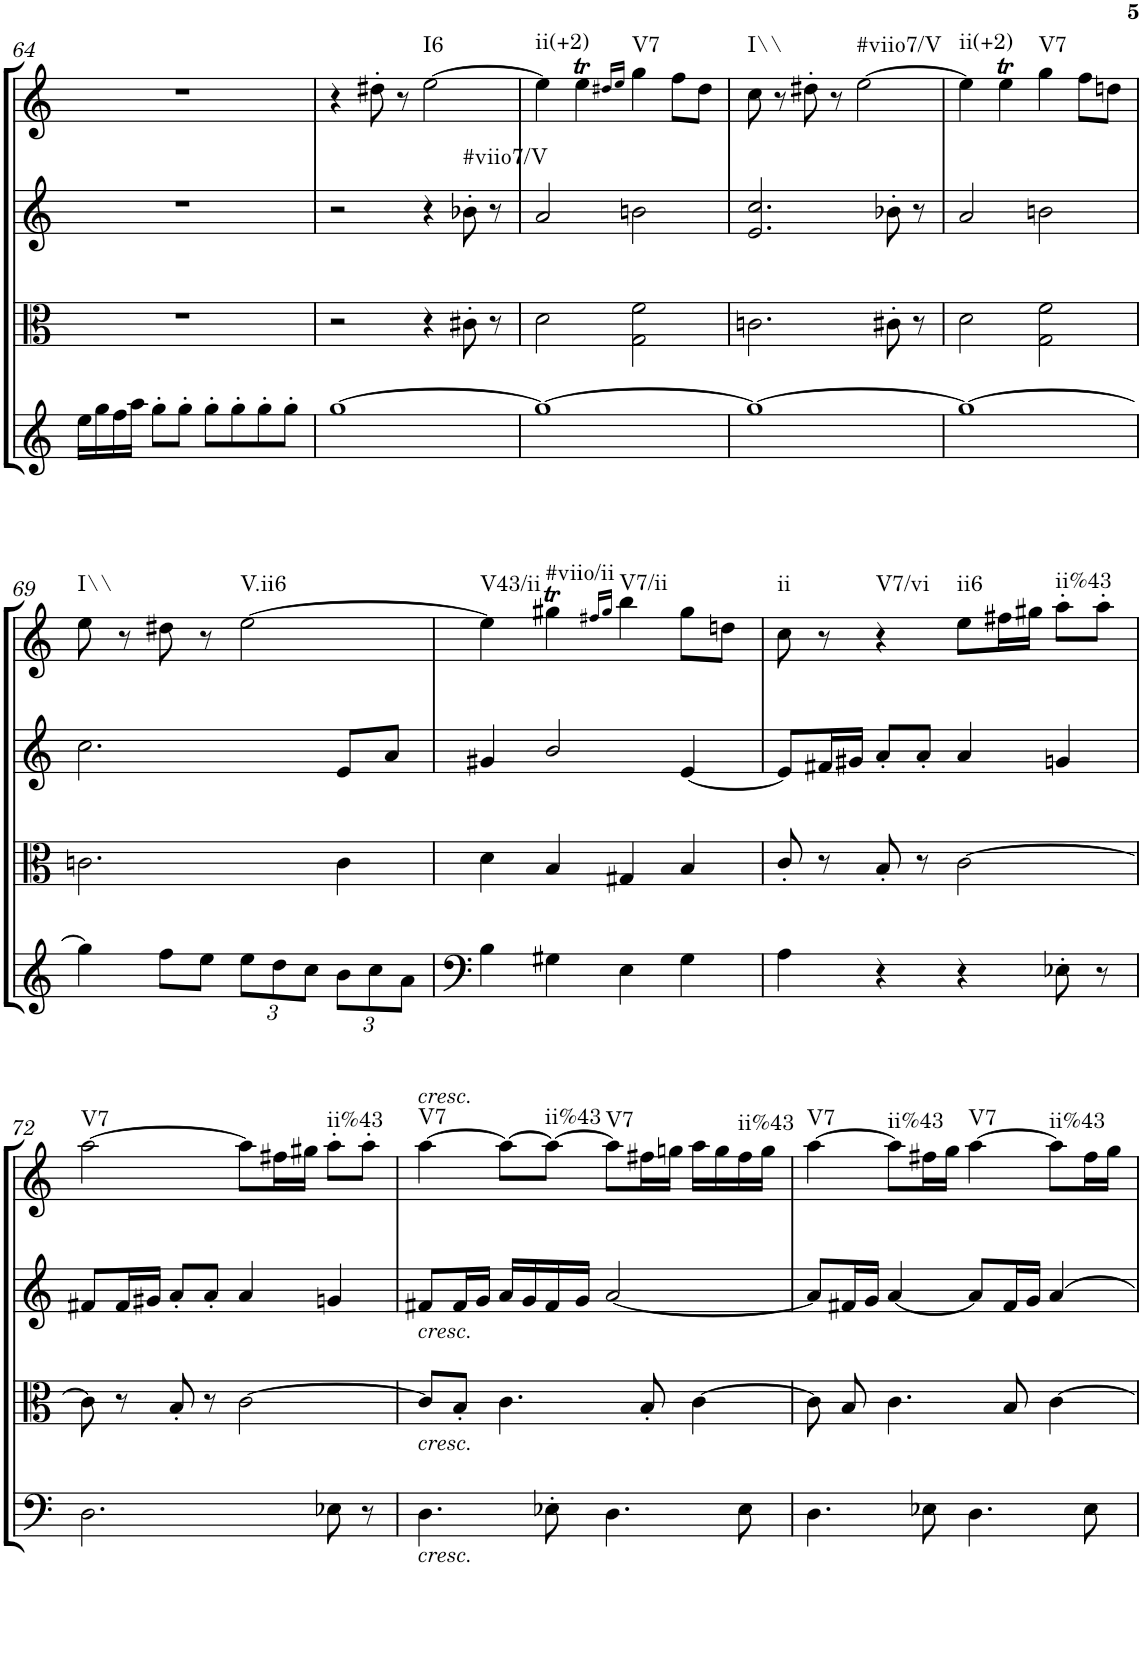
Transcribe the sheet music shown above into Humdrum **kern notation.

**kern	**kern	**kern	**harte	**kern	**harte
*part4	*part3	*part2	*part2	*part1	*part1
*staff4	*staff3	*staff2	*	*staff1	*
*I"Cello	*I"Viola	*I"2nd Violin	*	*I"1st Violin	*
*	*I'Vla	*I'Vln	*	*I'Vln	*
!!LO:PB:g=z
*clefF4	*clefC3	*clefG2	*	*clefG2	*
*k[]	*k[]	*k[]	*	*k[]	*
*M4/4	*M4/4	*M4/4	*	*M4/4	*
*met(c)	*met(c)	*met(c)	*	*met(c)	*
=64	=64	=64	=64	=64	=64
16ee\LL	1r	1r	.	1r	.
16gg\	.	.	.	.	.
16ff\	.	.	.	.	.
16aa\JJ	.	.	.	.	.
8gg'\L	.	.	.	.	.
8gg'\J	.	.	.	.	.
8gg'\L	.	.	.	.	.
8gg'\	.	.	.	.	.
8gg'\	.	.	.	.	.
8gg'\J	.	.	.	.	.
=65	=65	=65	=65	=65	=65
[1gg	2r	2r	.	4r	.
.	.	.	.	8dd#X'\	.
.	.	.	.	8r	.
!	!	!	!	!	!LO:H:kt=I6
.	4r	4r	.	[2ee\	N
!	!	!	!LO:H:kt=#viio7/V	!	!
.	8c#X'\	8b-X'\	N	.	.
.	8r	8r	.	.	.
=66	=66	=66	=66	=66	=66
!	!	!	!	!	!LO:H:kt=ii(+2)
1gg_	2d\	2a/	.	4ee\]	N
.	.	.	.	4eet\	.
.	.	.	.	16qdd#X/LL	.
.	.	.	.	16qee/JJ	.
!	!	!	!	!	!LO:H:kt=V7
.	2G\ 2f\	2bn\	.	4gg\	N
.	.	.	.	8ff\L	.
.	.	.	.	8dd#\J	.
=67	=67	=67	=67	=67	=67
!	!	!	!	!	!LO:H:kt=I\\
1gg_	2.cn\	2.e/ 2.cc/	.	8cc\	N
.	.	.	.	8r	.
.	.	.	.	8dd#X'\	.
.	.	.	.	8r	.
!	!	!	!	!	!LO:H:kt=#viio7/V
.	.	.	.	[2ee\	N
.	8c#X'\	8b-X'\	.	.	.
.	8r	8r	.	.	.
=68	=68	=68	=68	=68	=68
!	!	!	!	!	!LO:H:kt=ii(+2)
1gg_	2d\	2a/	.	4ee\]	N
.	.	.	.	4eet\	.
!	!	!	!	!	!LO:H:kt=V7
.	2G\ 2f\	2bn\	.	4gg\	N
.	.	.	.	8ff\L	.
.	.	.	.	8ddn\J	.
!!LO:LB:g=z
=69	=69	=69	=69	=69	=69
!	!	!	!	!	!LO:H:kt=I\\
4gg\]	2.cn\	2.cc\	.	8ee\	N
.	.	.	.	8r	.
8ff\L	.	.	.	8dd#X\	.
8ee\J	.	.	.	8r	.
*Xbrackettup	*	*	*	*	*
!	!	!	!	!	!LO:H:kt=V.ii6
12ee\L	.	.	.	[2ee\	N
12dd\	.	.	.	.	.
12cc\J	.	.	.	.	.
12b\L	4c\	8e/L	.	.	.
12cc\	.	.	.	.	.
.	.	8a/J	.	.	.
12a\J	.	.	.	.	.
=70	=70	=70	=70	=70	=70
!	!	!	!	!	!LO:H:kt=V43/ii
4B\	4d\	4g#X/	.	4ee\]	N
!	!	!	!	!	!LO:H:kt=#viio/ii
4G#X\	4B/	2b/	.	4gg#Xt\	N
.	.	.	.	16qff#X/LL	.
.	.	.	.	16qgg#/JJ	.
!	!	!	!	!	!LO:H:kt=V7/ii
4E\	4G#X/	.	.	4bb\	N
4G#\	4B/	[4e/	.	8gg#\L	.
.	.	.	.	8ddn\J	.
=71	=71	=71	=71	=71	=71
!	!	!	!	!	!LO:H:kt=ii
4A\	8c'/	8e/L]	.	8cc\	N
.	8r	16f#X/L	.	8r	.
.	.	16g#X/JJ	.	.	.
!	!	!	!	!	!LO:H:kt=V7/vi
4r	8B'/	8a'/L	.	4r	N
.	8r	8a'/J	.	.	.
!	!	!	!	!	!LO:H:kt=ii6
4r	[2c\	4a/	.	8ee\L	N
.	.	.	.	16ff#X\L	.
.	.	.	.	16gg#X\JJ	.
!	!	!	!	!	!LO:H:kt=ii%43
8E-X'\	.	4gn/	.	8aa'\L	N
8r	.	.	.	8aa'\J	.
!!LO:LB:g=z
=72	=72	=72	=72	=72	=72
!	!	!	!	!	!LO:H:kt=V7
2.D\	8c\]	8f#X/L	.	[2aa\	N
.	8r	16f#/L	.	.	.
.	.	16g#X/JJ	.	.	.
.	8B'/	8a'/L	.	.	.
.	8r	8a'/J	.	.	.
.	[2c\	4a/	.	8aa\L]	.
.	.	.	.	16ff#X\L	.
.	.	.	.	16gg#X\JJ	.
!	!	!	!	!	!LO:H:kt=ii%43
8E-X\	.	4gn/	.	8aa'\L	N
8r	.	.	.	8aa'\J	.
=73	=73	=73	=73	=73	=73
!	!	!	!	!LO:TX:a:i:t=cresc.	!
!	!	!LO:TX:b:i:t=cresc.	!	!	!
!	!LO:TX:b:i:t=cresc.	!	!	!	!
!LO:TX:b:i:t=cresc.	!	!	!	!	!LO:H:kt=V7
4.D\	8c/L]	8f#X/L	.	[4aa\	N
.	8B'/J	16f#/L	.	.	.
.	.	16g/JJ	.	.	.
.	4.c\	16a/LL	.	8aa\L_	.
.	.	16g/	.	.	.
!	!	!	!	!	!LO:H:kt=ii%43
8E-X'\	.	16f#/	.	8aa\J_	N
.	.	16g/JJ	.	.	.
!	!	!	!	!	!LO:H:kt=V7
4.D\	.	[2a/	.	8aa\L]	N
.	8B'/	.	.	16ff#X\L	.
.	.	.	.	16ggn\JJ	.
.	[4c\	.	.	16aa\LL	.
.	.	.	.	16gg\	.
!	!	!	!	!	!LO:H:kt=ii%43
8E-\	.	.	.	16ff#\	N
.	.	.	.	16gg\JJ	.
=74	=74	=74	=74	=74	=74
!	!	!	!	!	!LO:H:kt=V7
4.D\	8c\]	8a/L]	.	[4aa\	N
.	8B/	16f#X/L	.	.	.
.	.	16g/JJ	.	.	.
!	!	!	!	!	!LO:H:kt=ii%43
.	4.c\	[4a/	.	8aa\L]	N
8E-X\	.	.	.	16ff#X\L	.
.	.	.	.	16gg\JJ	.
!	!	!	!	!	!LO:H:kt=V7
4.D\	.	8a/L]	.	[4aa\	N
.	8B/	16f#/L	.	.	.
.	.	16g/JJ	.	.	.
!	!	!	!	!	!LO:H:kt=ii%43
.	[4c\	[4a/	.	8aa\L]	N
8E-\	.	.	.	16ff#\L	.
.	.	.	.	16gg\JJ	.
=	=	=	=	=	=
*-	*-	*-	*-	*-	*-
